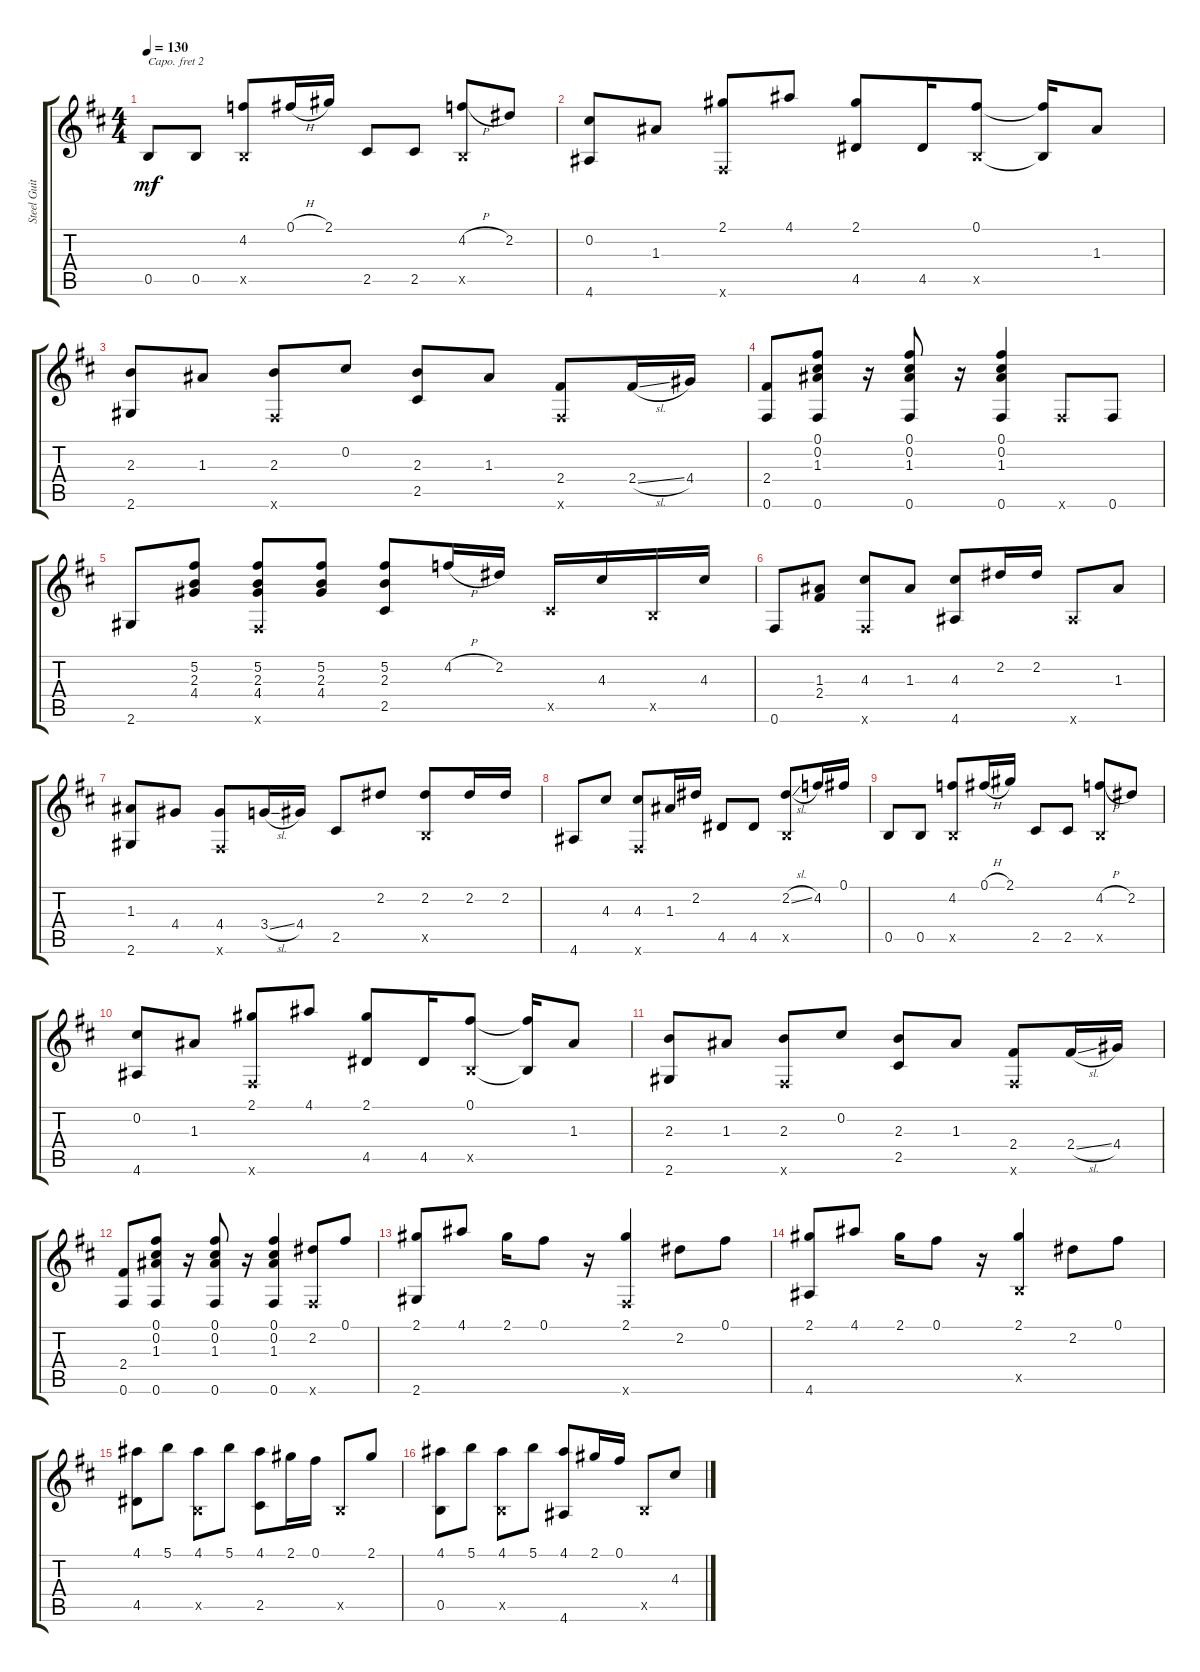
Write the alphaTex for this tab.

\track ("Steel Guitar" "Steel Guit") {instrument acousticguitarsteel}
\staff {score tabs}
\capo 2
\tuning (E4 B3 G3 D3 A2 E2) {hide}
\ts (4 4)
\tempo 130
\clef g2
\ks d
0.5.8{dy mf} 0.5.8 (4.2 0.5{x}).8 0.1{h}.16 2.1.16 2.5.8 2.5.8 (4.2{h} 0.5{x}).8 2.2.8 |
(0.2 4.6).8 1.3.8 (2.1 0.6{x}).8 4.1.8 (2.1 4.5).8 4.5.16 (0.1 0.5{x}).8 (0.1{t} 0.5{t}).16 1.3.8 |
(2.3 2.6).8 1.3.8 (2.3 0.6{x}).8 0.2.8 (2.3 2.5).8 1.3.8 (2.4 0.6{x}).8 2.4{sl}.16 4.4.16 |
(2.4 0.6).8 (0.1 0.2 1.3 0.6).8 r.16 (0.1 0.2 1.3 0.6).8 r.16 (0.1 0.2 1.3 0.6).4 0.6{x}.8 0.6.8 |
2.6.8 (5.2 2.3 4.4).8 (5.2 2.3 4.4 0.6{x}).8 (5.2 2.3 4.4).8 (5.2 2.3 2.5).8 4.2{h}.16 2.2.16 2.5{x}.16 4.3.16 0.5{x}.16 4.3.16 |
0.6.8 (1.3 2.4).8 (4.3 0.6{x}).8 1.3.8 (4.3 4.6).8 2.2.16 2.2.16 4.6{x}.8 1.3.8 |
(1.3 2.6).8 4.4.8 (4.4 0.6{x}).8 3.4{sl}.16 4.4.16 2.5.8 2.2.8 (2.2 0.5{x}).8 2.2.16 2.2.16 |
4.6.8 4.3.8 (4.3 0.6{x}).8 1.3.16 2.2.16 4.5.8 4.5.8 (2.2{sl} 0.5{x}).8 4.2.16 0.1.16 |
0.5.8 0.5.8 (4.2 0.5{x}).8 0.1{h}.16 2.1.16 2.5.8 2.5.8 (4.2{h} 0.5{x}).8 2.2.8 |
(0.2 4.6).8 1.3.8 (2.1 0.6{x}).8 4.1.8 (2.1 4.5).8 4.5.16 (0.1 0.5{x}).8 (0.1{t} 0.5{t}).16 1.3.8 |
(2.3 2.6).8 1.3.8 (2.3 0.6{x}).8 0.2.8 (2.3 2.5).8 1.3.8 (2.4 0.6{x}).8 2.4{sl}.16 4.4.16 |
(2.4 0.6).8 (0.1 0.2 1.3 0.6).8 r.16 (0.1 0.2 1.3 0.6).8 r.16 (0.1 0.2 1.3 0.6).4 (2.2 0.6{x}).8 0.1.8 |
(2.1 2.6).8 4.1.8 2.1.16 0.1.8 r.16 (2.1 0.6{x}).4 2.2.8 0.1.8 |
(2.1 4.6).8 4.1.8 2.1.16 0.1.8 r.16 (2.1 0.5{x}).4 2.2.8 0.1.8 |
(4.1 4.5).8 5.1.8 (4.1 0.5{x}).8 5.1.8 (4.1 2.5).8 2.1.16 0.1.16 0.5{x}.8 2.1.8 |
(4.1 0.5).8 5.1.8 (4.1 0.5{x}).8 5.1.8 (4.1 4.6).8 2.1.16 0.1.16 0.5{x}.8 4.3.8
